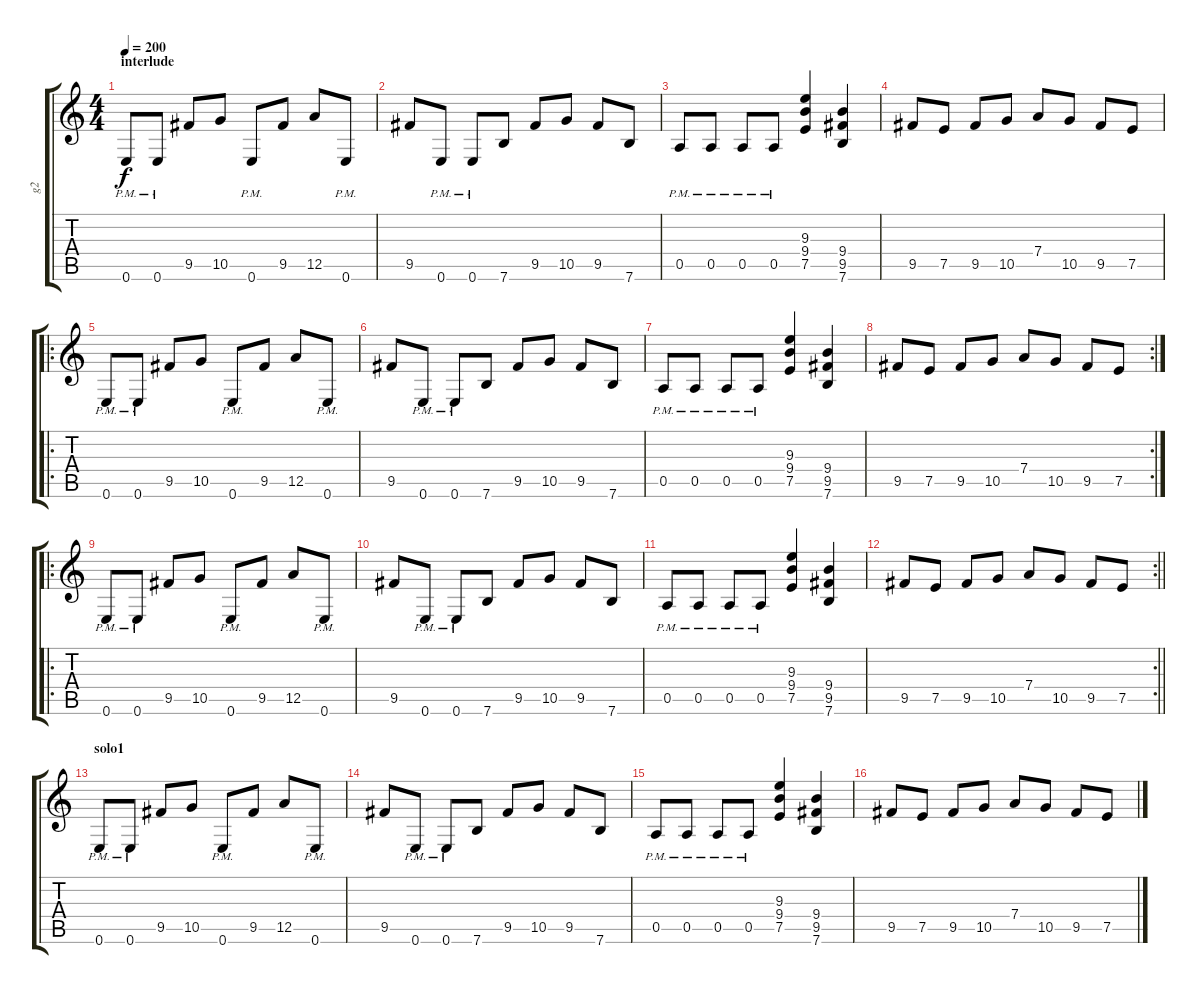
\track ("g2" "g2") {instrument distortionguitar}
\staff {score tabs}
\tuning (E4 B3 G3 D3 A2 E2) {hide}
\ts (4 4)
\section ("" "interlude")
\tempo 200
\clef g2
\ks c
0.6{pm}.8{dy f} 0.6{pm}.8 9.5.8 10.5.8 0.6{pm}.8 9.5.8 12.5.8 0.6{pm}.8 |
9.5.8 0.6{pm}.8 0.6{pm}.8 7.6.8 9.5.8 10.5.8 9.5.8 7.6.8 |
0.5{pm}.8 0.5{pm}.8 0.5{pm}.8 0.5{pm}.8 (9.3 9.4 7.5).4 (9.4 9.5 7.6).4 |
9.5.8 7.5.8 9.5.8 10.5.8 7.4.8 10.5.8 9.5.8 7.5.8 |
\ro
0.6{pm}.8 0.6{pm}.8 9.5.8 10.5.8 0.6{pm}.8 9.5.8 12.5.8 0.6{pm}.8 |
9.5.8 0.6{pm}.8 0.6{pm}.8 7.6.8 9.5.8 10.5.8 9.5.8 7.6.8 |
0.5{pm}.8 0.5{pm}.8 0.5{pm}.8 0.5{pm}.8 (9.3 9.4 7.5).4 (9.4 9.5 7.6).4 |
\rc 2
9.5.8 7.5.8 9.5.8 10.5.8 7.4.8 10.5.8 9.5.8 7.5.8 |
\ro
0.6{pm}.8 0.6{pm}.8 9.5.8 10.5.8 0.6{pm}.8 9.5.8 12.5.8 0.6{pm}.8 |
9.5.8 0.6{pm}.8 0.6{pm}.8 7.6.8 9.5.8 10.5.8 9.5.8 7.6.8 |
0.5{pm}.8 0.5{pm}.8 0.5{pm}.8 0.5{pm}.8 (9.3 9.4 7.5).4 (9.4 9.5 7.6).4 |
\rc 2
\barLineRight lightlight
9.5.8 7.5.8 9.5.8 10.5.8 7.4.8 10.5.8 9.5.8 7.5.8 |
\section ("" "solo1")
0.6{pm}.8 0.6{pm}.8 9.5.8 10.5.8 0.6{pm}.8 9.5.8 12.5.8 0.6{pm}.8 |
9.5.8 0.6{pm}.8 0.6{pm}.8 7.6.8 9.5.8 10.5.8 9.5.8 7.6.8 |
0.5{pm}.8 0.5{pm}.8 0.5{pm}.8 0.5{pm}.8 (9.3 9.4 7.5).4 (9.4 9.5 7.6).4 |
9.5.8 7.5.8 9.5.8 10.5.8 7.4.8 10.5.8 9.5.8 7.5.8
